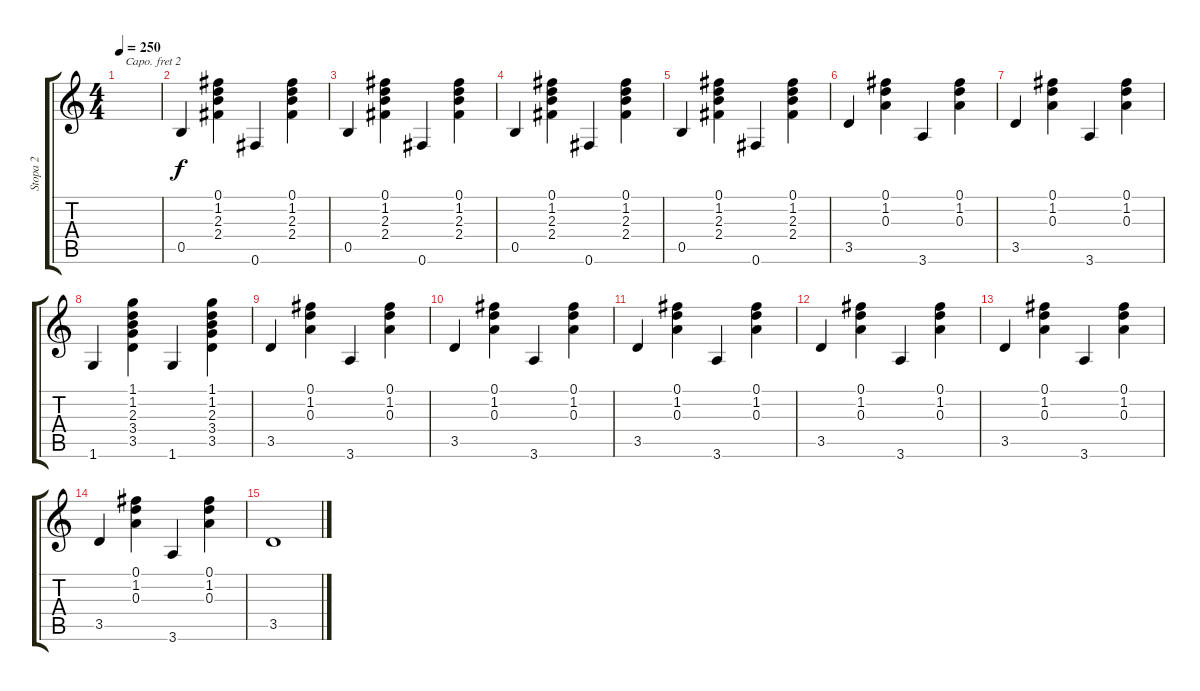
\track ("Stopa 2" "Stopa 2") {instrument acousticguitarnylon}
\staff {score tabs}
\capo 2
\tuning (E4 B3 G3 D3 A2 E2) {hide}
\ts (4 4)
\tempo 250
\clef g2
\ks c
|
0.5.4 (0.1 1.2 2.3 2.4).4 0.6.4 (0.1 1.2 2.3 2.4).4 |
0.5.4 (0.1 1.2 2.3 2.4).4 0.6.4 (0.1 1.2 2.3 2.4).4 |
0.5.4 (0.1 1.2 2.3 2.4).4 0.6.4 (0.1 1.2 2.3 2.4).4 |
0.5.4 (0.1 1.2 2.3 2.4).4 0.6.4 (0.1 1.2 2.3 2.4).4 |
3.5.4 (0.1 1.2 0.3).4 3.6.4 (0.1 1.2 0.3).4 |
3.5.4 (0.1 1.2 0.3).4 3.6.4 (0.1 1.2 0.3).4 |
1.6.4 (1.1 1.2 2.3 3.4 3.5).4 1.6.4 (1.1 1.2 2.3 3.4 3.5).4 |
3.5.4 (0.1 1.2 0.3).4 3.6.4 (0.1 1.2 0.3).4 |
3.5.4 (0.1 1.2 0.3).4 3.6.4 (0.1 1.2 0.3).4 |
3.5.4 (0.1 1.2 0.3).4 3.6.4 (0.1 1.2 0.3).4 |
3.5.4 (0.1 1.2 0.3).4 3.6.4 (0.1 1.2 0.3).4 |
3.5.4 (0.1 1.2 0.3).4 3.6.4 (0.1 1.2 0.3).4 |
3.5.4 (0.1 1.2 0.3).4 3.6.4 (0.1 1.2 0.3).4 |
3.5.1
